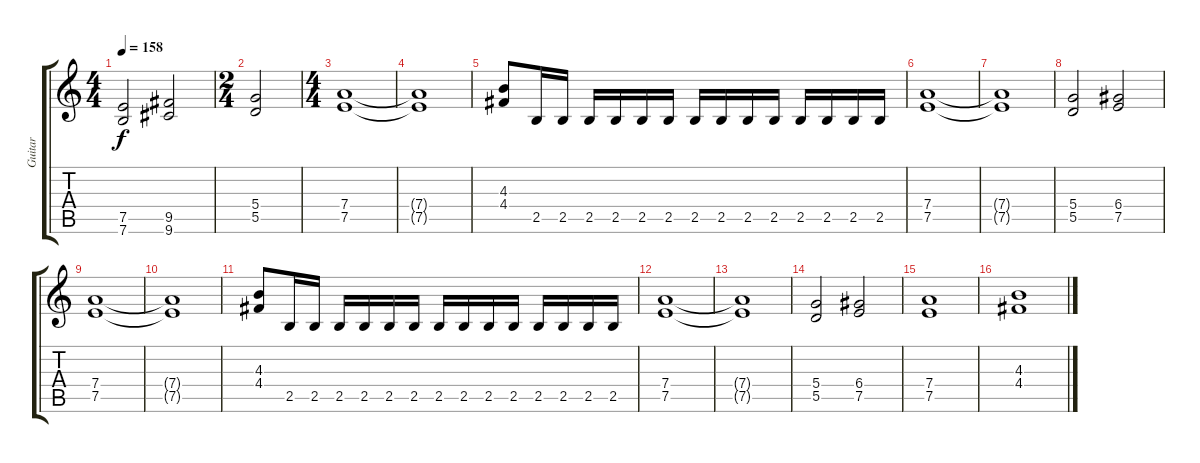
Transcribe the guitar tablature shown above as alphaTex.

\track ("Guitar" "Guitar") {instrument distortionguitar}
\staff {score tabs}
\tuning (E4 B3 G3 D3 A2 E2) {hide}
\ts (4 4)
\tempo 158
\clef g2
\ks c
(7.5 7.6).2{dy f} (9.5 9.6).2 |
\ts (2 4)
(5.4 5.5).2 |
\ts (4 4)
(7.4 7.5).1 |
(7.4{t} 7.5{t}).1 |
(4.3 4.4).8 2.5.16 2.5.16 2.5.16 2.5.16 2.5.16 2.5.16 2.5.16 2.5.16 2.5.16 2.5.16 2.5.16 2.5.16 2.5.16 2.5.16 |
(7.4 7.5).1 |
(7.4{t} 7.5{t}).1 |
(5.4 5.5).2 (6.4 7.5).2 |
(7.4 7.5).1 |
(7.4{t} 7.5{t}).1 |
(4.3 4.4).8 2.5.16 2.5.16 2.5.16 2.5.16 2.5.16 2.5.16 2.5.16 2.5.16 2.5.16 2.5.16 2.5.16 2.5.16 2.5.16 2.5.16 |
(7.4 7.5).1 |
(7.4{t} 7.5{t}).1 |
(5.4 5.5).2 (6.4 7.5).2 |
(7.4 7.5).1 |
(4.3 4.4).1
